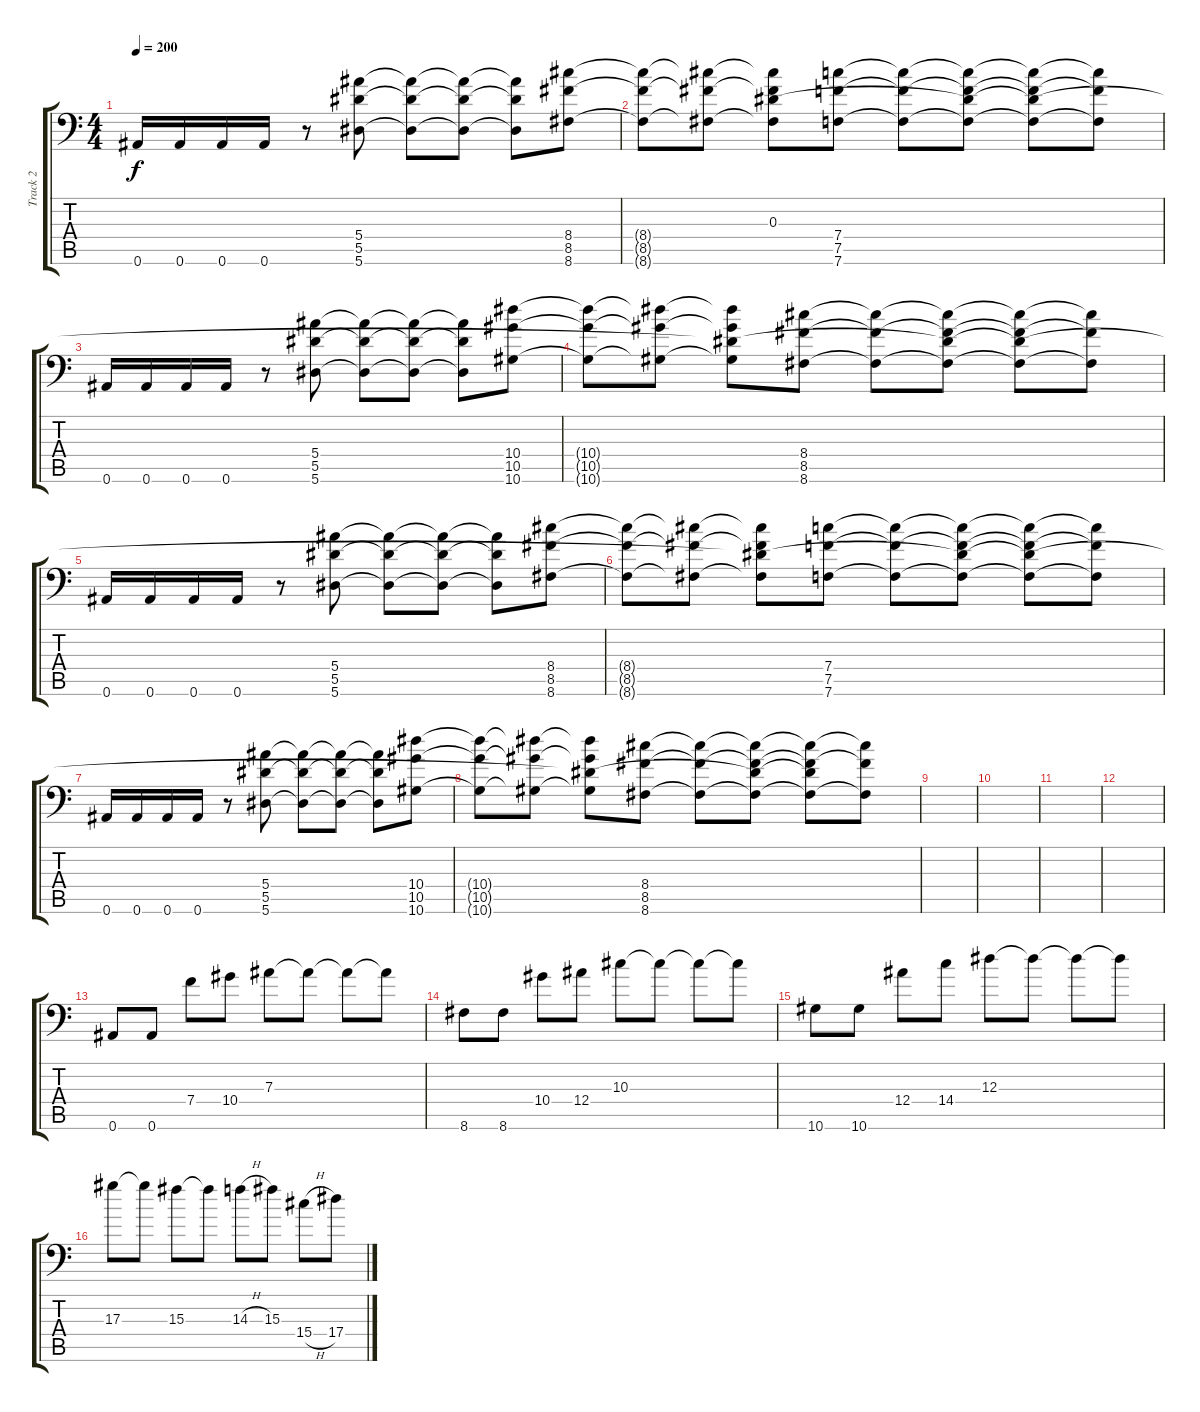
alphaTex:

\track ("Track 2" "Track 2") {instrument overdrivenguitar}
\staff {score tabs}
\tuning (C4 G3 Eb3 Bb2 F3 Bb1) {hide}
\ts (4 4)
\tempo 200
\clef f4
\ks c
0.6.16{dy f} 0.6.16 0.6.16 0.6.16 r.8 (5.4 5.5 5.6).8 (5.4{t} 5.5{t} 5.6{t}).8 (5.4{t} 5.5{t} 5.6{t}).8 (5.4{t} 5.5{t} 5.6{t}).8 (8.4 8.5 8.6).8 |
(8.4{t} 8.5{t} 8.6{t}).8 (8.4{t} 8.5{t} 8.6{t}).8 (0.3 8.4{t} 8.5{t} 8.6{t}).8 (7.4 7.5 7.6).8 (7.4{t} 7.5{t} 7.6{t}).8 (0.3{t} 7.4{t} 7.5{t} 7.6{t}).8 (0.3{t} 7.4{t} 7.5{t} 7.6{t}).8 (7.4{t} 7.5{t} 7.6{t}).8 |
0.6.16 0.6.16 0.6.16 0.6.16 r.8 (5.4 5.5 5.6).8 (5.4{t} 5.5{t} 5.6{t}).8 (5.4{t} 5.5{t} 5.6{t}).8 (5.4{t} 5.5{t} 5.6{t}).8 (10.4 10.5 10.6).8 |
(10.4{t} 10.5{t} 10.6{t}).8 (10.4{t} 10.5{t} 10.6{t}).8 (0.3{t} 10.4{t} 10.5{t} 10.6{t}).8 (8.4 8.5 8.6).8 (8.4{t} 8.5{t} 8.6{t}).8 (0.3{t} 8.4{t} 8.5{t} 8.6{t}).8 (0.3{t} 8.4{t} 8.5{t} 8.6{t}).8 (8.4{t} 8.5{t} 8.6{t}).8 |
0.6.16 0.6.16 0.6.16 0.6.16 r.8 (5.4 5.5 5.6).8 (5.4{t} 5.5{t} 5.6{t}).8 (5.4{t} 5.5{t} 5.6{t}).8 (5.4{t} 5.5{t} 5.6{t}).8 (8.4 8.5 8.6).8 |
(8.4{t} 8.5{t} 8.6{t}).8 (8.4{t} 8.5{t} 8.6{t}).8 (0.3{t} 8.4{t} 8.5{t} 8.6{t}).8 (7.4 7.5 7.6).8 (7.4{t} 7.5{t} 7.6{t}).8 (0.3{t} 7.4{t} 7.5{t} 7.6{t}).8 (0.3{t} 7.4{t} 7.5{t} 7.6{t}).8 (7.4{t} 7.5{t} 7.6{t}).8 |
0.6.16 0.6.16 0.6.16 0.6.16 r.8 (5.4 5.5 5.6).8 (5.4{t} 5.5{t} 5.6{t}).8 (5.4{t} 5.5{t} 5.6{t}).8 (5.4{t} 5.5{t} 5.6{t}).8 (10.4 10.5 10.6).8 |
(10.4{t} 10.5{t} 10.6{t}).8 (10.4{t} 10.5{t} 10.6{t}).8 (0.3{t} 10.4{t} 10.5{t} 10.6{t}).8 (8.4 8.5 8.6).8 (8.4{t} 8.5{t} 8.6{t}).8 (0.3{t} 8.4{t} 8.5{t} 8.6{t}).8 (0.3{t} 8.4{t} 8.5{t} 8.6{t}).8 (8.4{t} 8.5{t} 8.6{t}).8 |
|
|
|
|
0.6.8 0.6.8 7.4.8 10.4.8 7.3.8 7.3{t}.8 7.3{t}.8 7.3{t}.8 |
8.6.8 8.6.8 10.4.8 12.4.8 10.3.8 10.3{t}.8 10.3{t}.8 10.3{t}.8 |
10.6.8 10.6.8 12.4.8 14.4.8 12.3.8 12.3{t}.8 12.3{t}.8 12.3{t}.8 |
17.3.8 17.3{t}.8 15.3.8 15.3{t}.8 14.3{h}.8 15.3.8 15.4{h}.8 17.4.8
